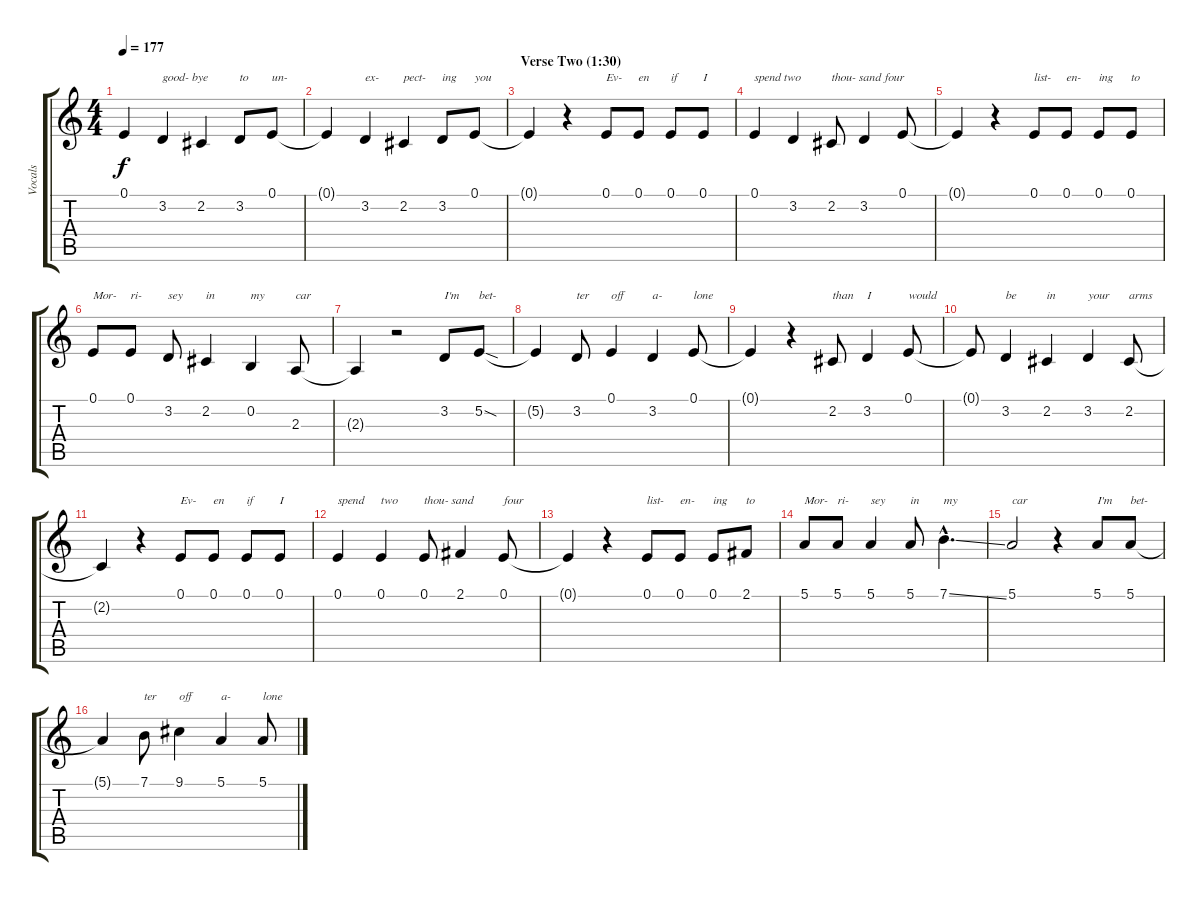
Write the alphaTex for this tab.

\track ("Vocals" "Vocals") {instrument tenorsax}
\staff {score tabs}
\tuning (E4 B3 G3 D3 A2 D2) {hide}
\ts (4 4)
\tempo 177
\clef g2
\ks c
0.1{t}.4{dy f} 3.2.4{txt "good- bye"} 2.2.4 3.2.8{txt "to"} 0.1.8{txt "un-"} |
0.1{t}.4 3.2.4{txt "ex-"} 2.2.4{txt "pect-"} 3.2.8{txt "ing"} 0.1.8{txt "you"} |
\section ("" "Verse Two (1:30)")
0.1{t}.4 r.4 0.1.8{txt "Ev-"} 0.1.8{txt "en"} 0.1.8{txt "if"} 0.1.8{txt "I"} |
0.1.4{txt "spend two"} 3.2.4 2.2.8{txt "thou- sand four"} 3.2.4 0.1.8 |
0.1{t}.4 r.4 0.1.8{txt "list-"} 0.1.8{txt "en-"} 0.1.8{txt "ing"} 0.1.8{txt "to"} |
0.1.8{txt "Mor-"} 0.1.8{txt "ri-"} 3.2.8{txt "sey"} 2.2.4{txt "in"} 0.2.4{txt "my"} 2.3.8{txt "car"} |
2.3{t}.4 r.2 3.2.8{txt "I'm"} 5.2{sod}.8{txt "bet-"} |
5.2{t}.4 3.2.8{txt "ter"} 0.1.4{txt "off"} 3.2.4{txt "a-"} 0.1.8{txt "lone"} |
0.1{t}.4 r.4 2.2.8{txt "than"} 3.2.4{txt "I"} 0.1.8{txt "would"} |
0.1{t}.8 3.2.4{txt "be"} 2.2.4{txt "in"} 3.2.4{txt "your"} 2.2.8{txt "arms"} |
2.2{t}.4 r.4 0.1.8{txt "Ev-"} 0.1.8{txt "en"} 0.1.8{txt "if"} 0.1.8{txt "I"} |
0.1.4{txt "spend"} 0.1.4{txt "two"} 0.1.8{txt "thou- sand"} 2.1.4 0.1.8{txt "four"} |
0.1{t}.4 r.4 0.1.8{txt "list-"} 0.1.8{txt "en-"} 0.1.8{txt "ing"} 2.1.8{txt "to"} |
5.1.8{txt "Mor-"} 5.1.8{txt "ri-"} 5.1.4{txt "sey"} 5.1.8{txt "in"} 7.1{ss hac}.4{d txt "my"} |
5.1.2{txt "car"} r.4 5.1.8{txt "I'm"} 5.1.8{txt "bet-"} |
5.1{t}.4 7.1.8{txt "ter"} 9.1.4{txt "off"} 5.1.4{txt "a-"} 5.1.8{txt "lone"}
